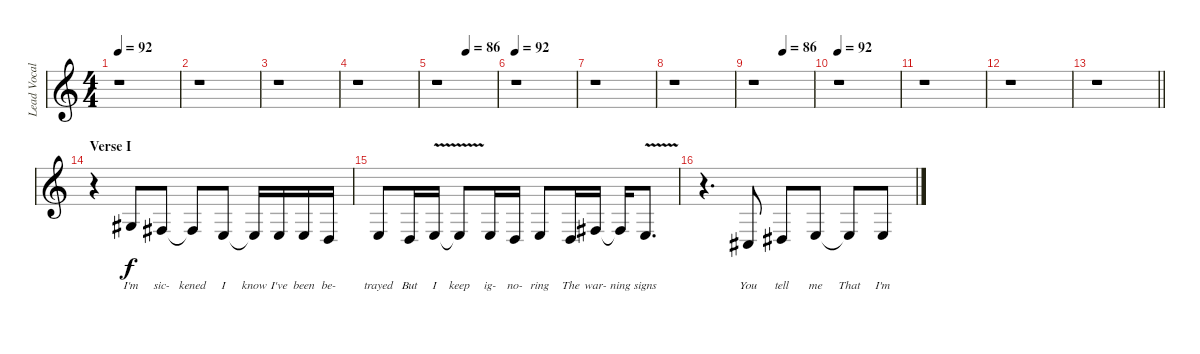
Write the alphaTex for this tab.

\track ("Lead Vocals" "Lead Vocal") {instrument lead6voice}
\staff {score}
\tuning (Db4 Ab3 E3 B2 Gb2 B1) {hide}
\ts (4 4)
\tempo 92
\clef g2
\ks c
r.1{dy f} |
r.1 |
r.1 |
r.1 |
\tempo (86 0.5)
r.1 |
\tempo 92
r.1 |
r.1 |
r.1 |
\tempo (86 0.5)
r.1 |
\tempo 92
r.1 |
r.1 |
r.1 |
\barLineRight lightlight
r.1 |
\section ("" "Verse I")
r.4 9.4.8{lyrics (0 "I'm") lyrics (1 "") lyrics (2 "") lyrics (3 "") lyrics (4 "")} 7.4.8{lyrics (0 "sic-") lyrics (1 "") lyrics (2 "") lyrics (3 "") lyrics (4 "")} 7.4{t}.8{lyrics (0 "kened") lyrics (1 "") lyrics (2 "") lyrics (3 "") lyrics (4 "")} 10.5.8{lyrics (0 "I") lyrics (1 "") lyrics (2 "") lyrics (3 "") lyrics (4 "")} 10.5{t}.16{lyrics (0 "know") lyrics (1 "") lyrics (2 "") lyrics (3 "") lyrics (4 "")} 10.5.16{lyrics (0 "I've") lyrics (1 "") lyrics (2 "") lyrics (3 "") lyrics (4 "")} 10.5.16{lyrics (0 "been") lyrics (1 "") lyrics (2 "") lyrics (3 "") lyrics (4 "")} 8.5.16{lyrics (0 "be-") lyrics (1 "") lyrics (2 "") lyrics (3 "") lyrics (4 "")} |
10.5.8{lyrics (0 "trayed") lyrics (1 "") lyrics (2 "") lyrics (3 "") lyrics (4 "")} 8.5.16{lyrics (0 "But") lyrics (1 "") lyrics (2 "") lyrics (3 "") lyrics (4 "")} 10.5{v}.16{lyrics (0 "I") lyrics (1 "") lyrics (2 "") lyrics (3 "") lyrics (4 "")} 10.5{t}.8{lyrics (0 "keep") lyrics (1 "") lyrics (2 "") lyrics (3 "") lyrics (4 "")} 10.5.16{lyrics (0 "ig-") lyrics (1 "") lyrics (2 "") lyrics (3 "") lyrics (4 "")} 8.5.16{lyrics (0 "no-") lyrics (1 "") lyrics (2 "") lyrics (3 "") lyrics (4 "")} 10.5.8{lyrics (0 "ring") lyrics (1 "") lyrics (2 "") lyrics (3 "") lyrics (4 "")} 8.5.16{lyrics (0 "The") lyrics (1 "") lyrics (2 "") lyrics (3 "") lyrics (4 "")} 7.4.16{lyrics (0 "war-") lyrics (1 "") lyrics (2 "") lyrics (3 "") lyrics (4 "")} 7.4{t}.16{lyrics (0 "ning") lyrics (1 "") lyrics (2 "") lyrics (3 "") lyrics (4 "")} 10.5{v}.8{d lyrics (0 "signs") lyrics (1 "") lyrics (2 "") lyrics (3 "") lyrics (4 "")} |
r.4{d} 7.5.8{lyrics (0 "You") lyrics (1 "") lyrics (2 "") lyrics (3 "") lyrics (4 "")} 9.5.8{lyrics (0 "tell") lyrics (1 "") lyrics (2 "") lyrics (3 "") lyrics (4 "")} 10.5.8{lyrics (0 "me") lyrics (1 "") lyrics (2 "") lyrics (3 "") lyrics (4 "")} 10.5{t}.8{lyrics (0 "That") lyrics (1 "") lyrics (2 "") lyrics (3 "") lyrics (4 "")} 10.5{be (custom 0 0 10 0 20 4 60 4)}.8{lyrics (0 "I'm") lyrics (1 "") lyrics (2 "") lyrics (3 "") lyrics (4 "")}
